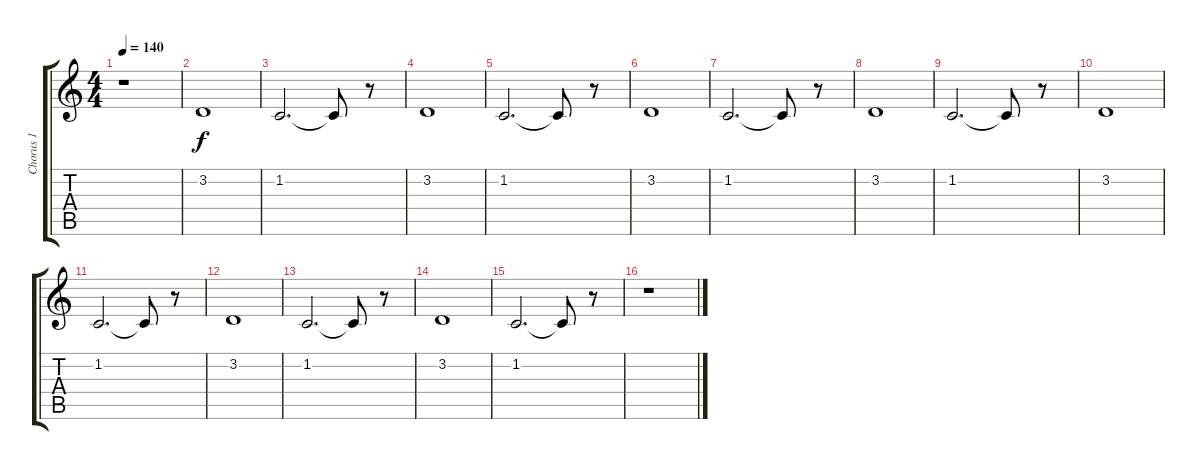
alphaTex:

\track ("Chorus 1" "Chorus 1") {instrument lead2sawtooth}
\staff {score tabs}
\tuning (E4 B3 G3 D3 A2 E2) {hide}
\ts (4 4)
\tempo 140
\clef g2
\ks c
r.1{dy f} |
3.2.1 |
1.2.2{d} 1.2{t}.8 r.8 |
3.2.1 |
1.2.2{d} 1.2{t}.8 r.8 |
3.2.1 |
1.2.2{d} 1.2{t}.8 r.8 |
3.2.1 |
1.2.2{d} 1.2{t}.8 r.8 |
3.2.1 |
1.2.2{d} 1.2{t}.8 r.8 |
3.2.1 |
1.2.2{d} 1.2{t}.8 r.8 |
3.2.1 |
1.2.2{d} 1.2{t}.8 r.8 |
r.1
